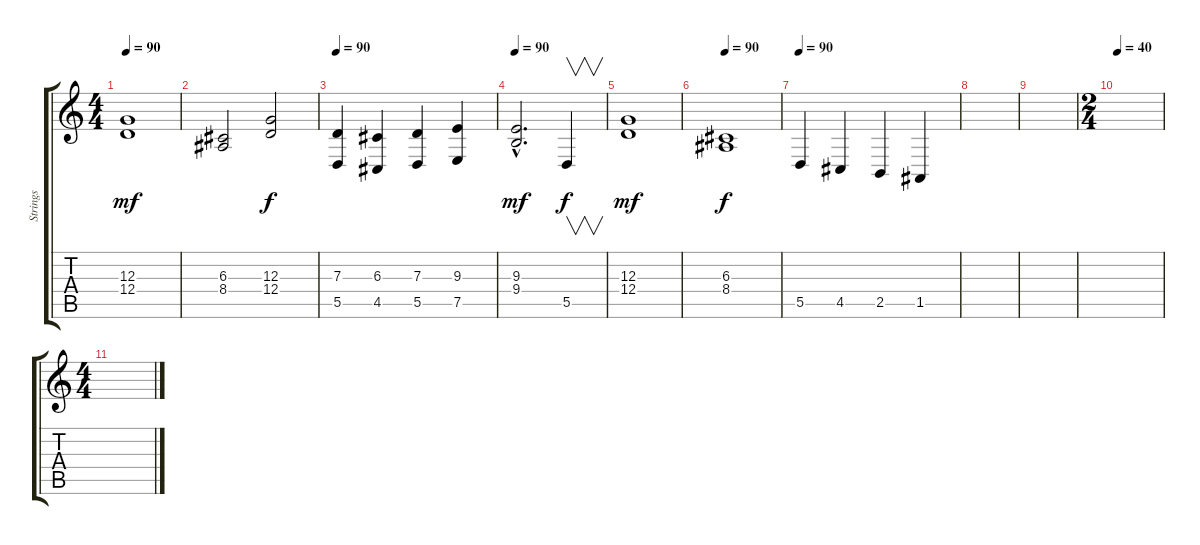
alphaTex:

\track ("Strings" "Strings") {instrument stringensemble1}
\staff {score tabs}
\tuning (E4 B3 G3 D3 A2 E2) {hide}
\ts (4 4)
\tempo 90
\clef g2
\ks c
(12.3 12.4).1{dy mf} |
(6.3 8.4).2 (12.3 12.4).2{dy f} |
\tempo 90
(7.3 5.5).4 (6.3 4.5).4 (7.3 5.5).4 (9.3 7.5).4 |
\tempo 90
(9.3{hac} 9.4{hac}).2{d dy mf} 5.5.4{v dy f} |
(12.3 12.4).1{dy mf} |
\tempo 90
(6.3 8.4).1{dy f} |
\tempo 90
5.5.4 4.5.4 2.5.4 1.5.4 |
|
|
\ts (2 4)
\tempo 40
|
\ts (4 4)
